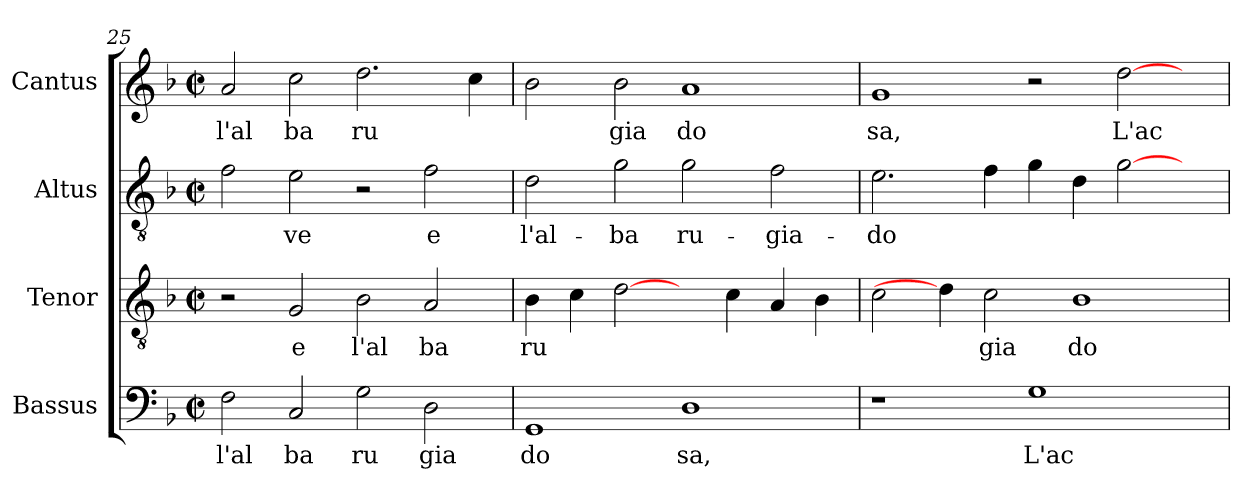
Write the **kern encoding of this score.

**kern	**text	**kern	**text	**kern	**text	**kern	**text
*part4	*part4	*part3	*part3	*part2	*part2	*part1	*part1
*staff4	*staff4	*staff3	*staff3	*staff2	*staff2	*staff1	*staff1
*I"Bassus	*	*I"Tenor	*	*I"Altus	*	*I"Cantus	*
!!LO:LB:g=z
*clefF4	*	*clefGv2	*	*clefGv2	*	*clefG2	*
*ITrd-3c-5	*	*	*	*ITrd-3c-5	*	*ITrd-3c-5	*
*k[b-e-]	*	*k[b-]	*	*k[b-e-]	*	*k[b-e-]	*
*B-:	*	*F:	*	*B-:	*	*B-:	*
*M2/2	*	*M2/2	*	*M2/2	*	*M2/2	*
*met(c|)	*	*met(c|)	*	*met(c|)	*	*met(c|)	*
=25	=25	=25	=25	=25	=25	=25	=25
!	!LO:LY:b:cj	!	!	!	!LO:LY:b:cj	!	!LO:LY:b:cj
2B-\	l'al	2r	.	2b-\	.	2dd/	l'al
!	!LO:LY:b:cj	!	!LO:LY:b:cj	!	!LO:LY:b:cj	!	!LO:LY:b:cj
2F/	ba	2G/	e	2a\	ve	2ff\	ba
!	!LO:LY:b:cj	!	!LO:LY:b:cj	!	!	!	!LO:LY:b:cj
2c\	ru	2B-\	l'al	2r	.	2.gg\	ru
!	!LO:LY:b:cj	!	!LO:LY:b:cj	!	!LO:LY:b:cj	!	!
2G\	gia	2A/	ba	2b-\	e	.	.
!	!	!	!	!	!	!	!LO:LY:b:cj
.	.	.	.	.	.	4ff\	.
=26	=26	=26	=26	=26	=26	=26	=26
!	!LO:LY:b:cj	!	!LO:LY:b:cj	!	!LO:LY:b:cj	!	!LO:LY:b:cj
1C	do	4B-\	ru	2g\	l'al-	2ee-\	.
!	!	!	!LO:LY:b:cj	!	!	!	!
.	.	4c\	.	.	.	.	.
!	!	!	!LO:LY:b:cj	!	!LO:LY:b:cj	!	!LO:LY:b:cj
.	.	[2d\	.	2cc\	-ba	2ee-\	gia
!	!LO:LY:b:cj	!	!	!	!LO:LY:b:cj	!	!LO:LY:b:cj
1G	sa,	4ryy	.	2cc\	ru-	1dd	do
!	!	!	!LO:LY:b:cj	!	!	!	!
.	.	4c\	.	.	.	.	.
!	!	!	!LO:LY:b:cj	!	!LO:LY:b:cj	!	!
.	.	4A/	.	2b-\	-gia-	.	.
!	!	!	!LO:LY:b:cj	!	!	!	!
.	.	4B-\	.	.	.	.	.
=27	=27	=27	=27	=27	=27	=27	=27
!	!	!	!LO:LY:b:cj	!	!LO:LY:b:cj	!	!LO:LY:b:cj
1r	.	2c\	.	2.a\	-do-	1cc	sa,
.	.	4d\]	.	.	.	.	.
!	!	!	!LO:LY:b:cj	!	!LO:LY:b:cj	!	!
.	.	2c\	gia	4b-\	--	.	.
!	!LO:LY:b:cj	!	!	!	!LO:LY:b:cj	!	!
1c	L'ac	.	.	4cc\	--	2r	.
!	!	!	!LO:LY:b:cj	!	!LO:LY:b:cj	!	!
.	.	1B-	do	4g\	--	.	.
!	!	!	!	!	!LO:LY:b:cj	!	!LO:LY:b:cj
.	.	.	.	[>2cc\	--	[>2gg\	L'ac
4ryy	.	.	.	4ryy	.	4ryy	.
=	=	=	=	=	=	=	=
*-	*-	*-	*-	*-	*-	*-	*-
